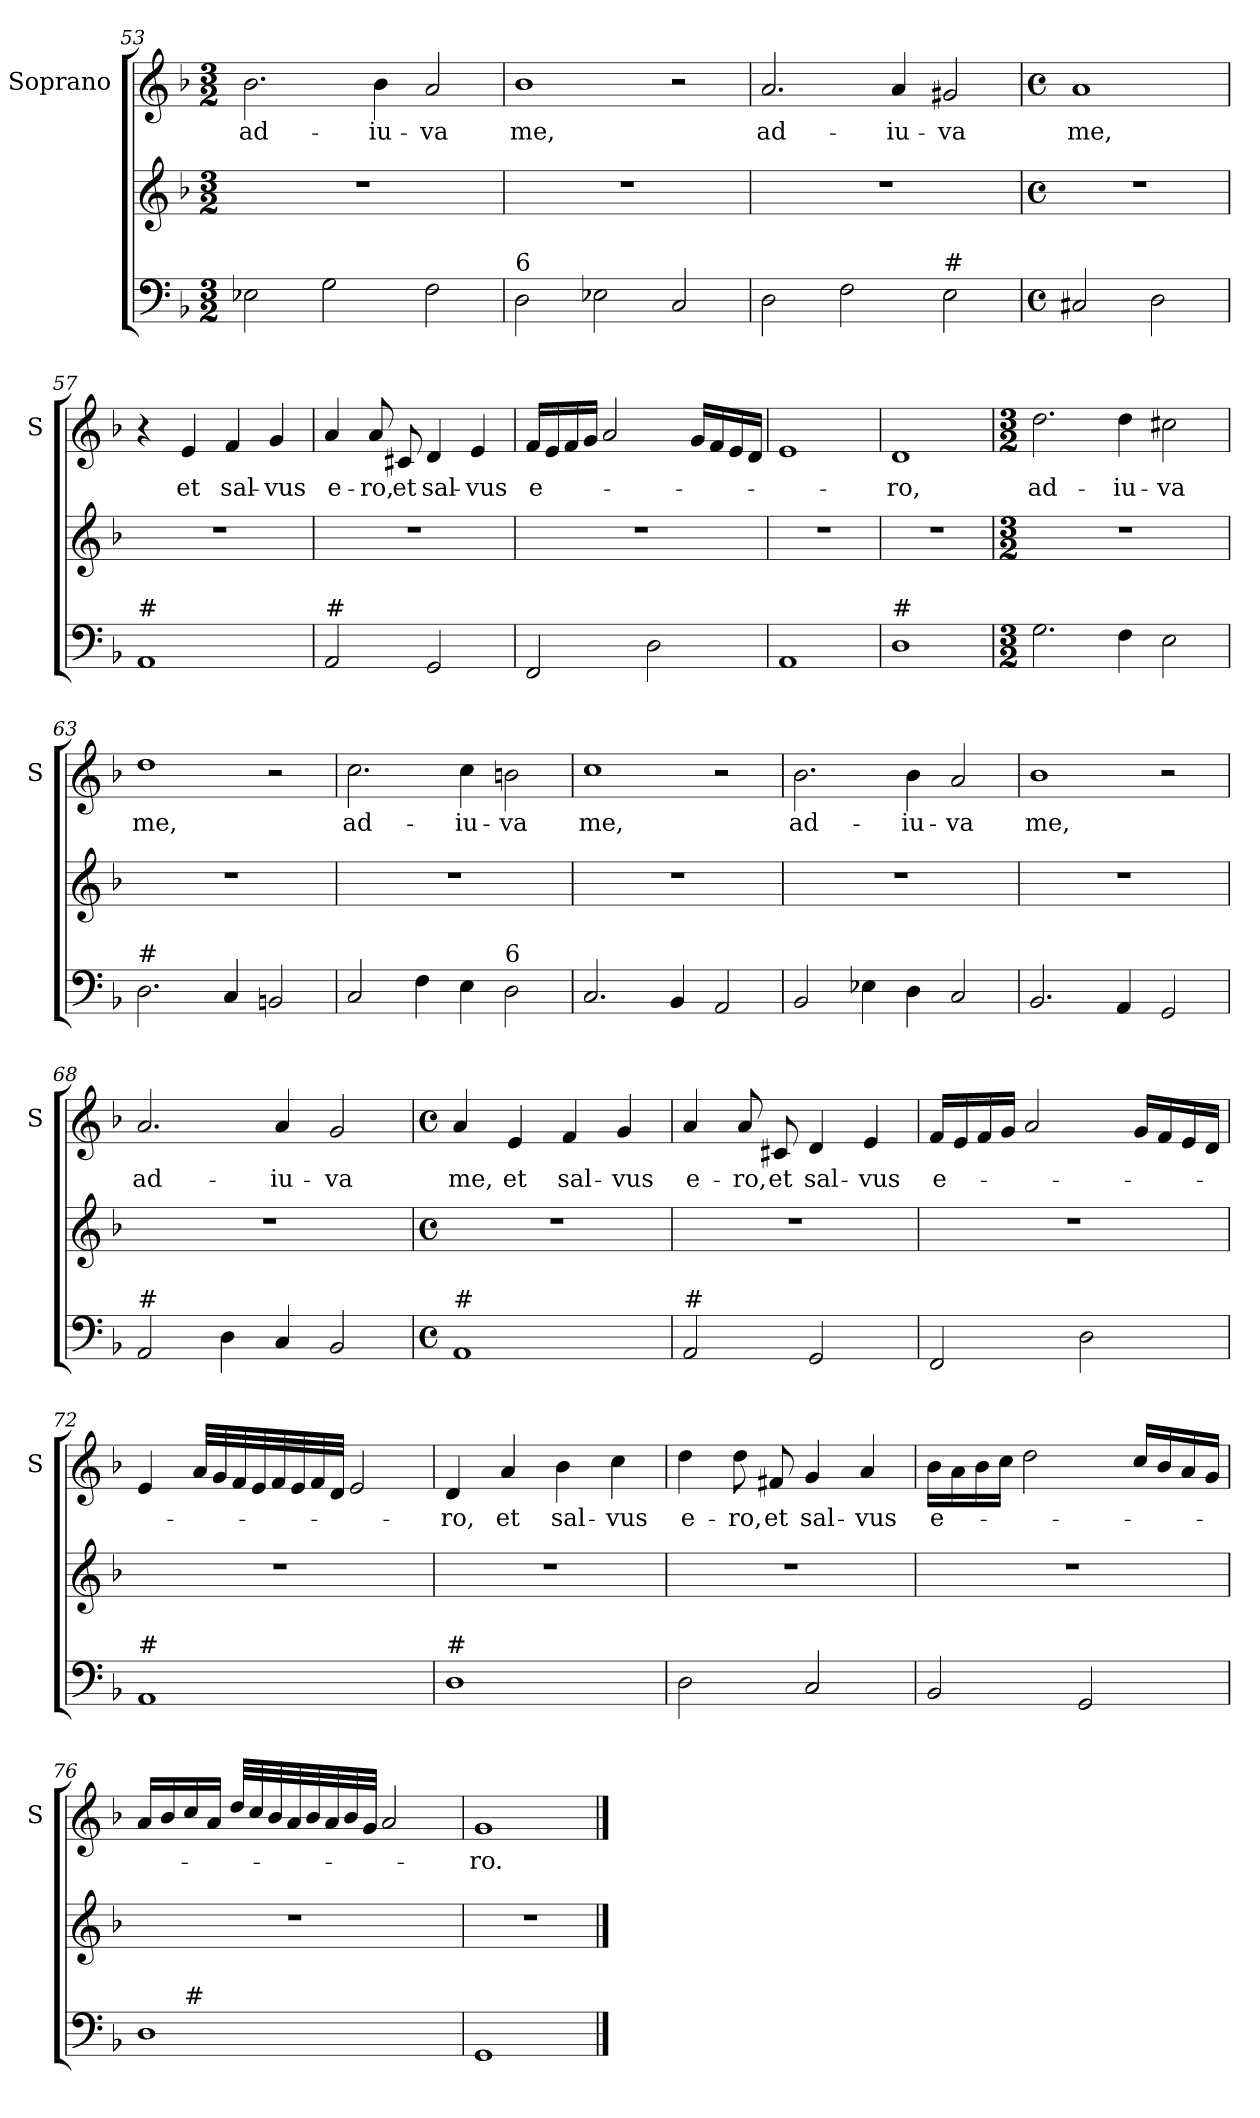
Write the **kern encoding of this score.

**kern	**kern	**kern	**text
*part2	*part2	*part1	*part1
*staff3	*staff2	*staff1	*staff1
*	*	*I"Soprano	*
*	*	*I'S	*
*clefF4	*clefG2	*clefG2	*
*k[b-]	*k[b-]	*k[b-]	*
*F:	*F:	*F:	*
*M3/2	*M3/2	*M3/2	*
=53	=53	=53	=53
!	!	!	!LO:LY:b
2E-X\	1.r	2.b-\	ad-
2G\	.	.	.
!	!	!	!LO:LY:b
.	.	4b-\	-iu-
!	!	!	!LO:LY:b
2F\	.	2a/	-va
=54	=54	=54	=54
!LO:TX:a:t=6	!	!	!
!	!	!	!LO:LY:b
2D\	1.r	1b-	me,
2E-X\	.	.	.
2C/	.	2r	.
=55	=55	=55	=55
!	!	!	!LO:LY:b
2D\	1.r	2.a/	ad-
2F\	.	.	.
!	!	!	!LO:LY:b
.	.	4a/	-iu-
!LO:TX:a:t=#	!	!	!
!	!	!	!LO:LY:b
2E\	.	2g#X/	-va
=56	=56	=56	=56
*M4/4	*M4/4	*M4/4	*
*met(c)	*met(c)	*met(c)	*
!	!	!	!LO:LY:b
2C#X/	1r	1a	me,
2D\	.	.	.
=57	=57	=57	=57
!LO:TX:a:t=#	!	!	!
1AA	1r	4r	.
!	!	!	!LO:LY:b
.	.	4e/	et
!	!	!	!LO:LY:b
.	.	4f/	sal-
!	!	!	!LO:LY:b
.	.	4g/	-vus
!!LO:PB:g=z
=58	=58	=58	=58
!LO:TX:a:t=#	!	!	!
!	!	!	!LO:LY:b
2AA/	1r	4a/	e-
!	!	!	!LO:LY:b
.	.	8a/	-ro,
!	!	!	!LO:LY:b
.	.	8c#X/	et
!	!	!	!LO:LY:b
2GG/	.	4d/	sal-
!	!	!	!LO:LY:b
.	.	4e/	-vus
=59	=59	=59	=59
!	!	!	!LO:LY:b
2FF/	1r	16f/LL	e-
.	.	16e/	.
.	.	16f/	.
.	.	16g/JJ	.
.	.	2a/	.
2D\	.	.	.
.	.	16g/LL	.
.	.	16f/	.
.	.	16e/	.
.	.	16d/JJ	.
=60	=60	=60	=60
1AA	1r	1e	.
=61	=61	=61	=61
!LO:TX:a:t=#	!	!	!
!	!	!	!LO:LY:b
1D	1r	1d	-ro,
=62	=62	=62	=62
*M3/2	*M3/2	*M3/2	*
!	!	!	!LO:LY:b
2.G\	1.r	2.dd\	ad-
!	!	!	!LO:LY:b
4F\	.	4dd\	-iu-
!	!	!	!LO:LY:b
2E\	.	2cc#X\	-va
!!LO:LB:g=z
=63	=63	=63	=63
!LO:TX:a:t=#	!	!	!
!	!	!	!LO:LY:b
2.D\	1.r	1dd	me,
4C/	.	.	.
2BBn/	.	2r	.
=64	=64	=64	=64
!	!	!	!LO:LY:b
2C/	1.r	2.cc\	ad-
4F\	.	.	.
!	!	!	!LO:LY:b
4E\	.	4cc\	-iu-
!LO:TX:a:t=6	!	!	!
!	!	!	!LO:LY:b
2D\	.	2bn\	-va
=65	=65	=65	=65
!	!	!	!LO:LY:b
2.C/	1.r	1cc	me,
4BB-/	.	.	.
2AA/	.	2r	.
=66	=66	=66	=66
!	!	!	!LO:LY:b
2BB-/	1.r	2.b-\	ad-
4E-X\	.	.	.
!	!	!	!LO:LY:b
4D\	.	4b-\	-iu-
!	!	!	!LO:LY:b
2C/	.	2a/	-va
=67	=67	=67	=67
!	!	!	!LO:LY:b
2.BB-/	1.r	1b-	me,
4AA/	.	.	.
!	!	!	!LO:LY:b
2GG/	.	2r	,
=68	=68	=68	=68
!LO:TX:a:t=#	!	!	!
!	!	!	!LO:LY:b
2AA/	1.r	2.a/	ad-
4D\	.	.	.
!	!	!	!LO:LY:b
4C/	.	4a/	-iu-
!	!	!	!LO:LY:b
2BB-/	.	2g/	-va
!!LO:LB:g=z
=69	=69	=69	=69
*M4/4	*M4/4	*M4/4	*
*met(c)	*met(c)	*met(c)	*
!LO:TX:a:t=#	!	!	!
!	!	!	!LO:LY:b
1AA	1r	4a/	me,
!	!	!	!LO:LY:b
.	.	4e/	et
!	!	!	!LO:LY:b
.	.	4f/	sal-
!	!	!	!LO:LY:b
.	.	4g/	-vus
=70	=70	=70	=70
!LO:TX:a:t=#	!	!	!
!	!	!	!LO:LY:b
2AA/	1r	4a/	e-
!	!	!	!LO:LY:b
.	.	8a/	-ro,
!	!	!	!LO:LY:b
.	.	8c#X/	et
!	!	!	!LO:LY:b
2GG/	.	4d/	sal-
!	!	!	!LO:LY:b
.	.	4e/	-vus
=71	=71	=71	=71
!	!	!	!LO:LY:b
2FF/	1r	16f/LL	e-
.	.	16e/	.
.	.	16f/	.
.	.	16g/JJ	.
.	.	2a/	.
2D\	.	.	.
.	.	16g/LL	.
.	.	16f/	.
.	.	16e/	.
.	.	16d/JJ	.
=72	=72	=72	=72
!LO:TX:a:t=#	!	!	!
1AA	1r	4e/	.
.	.	32a/LLL	.
.	.	32g/	.
.	.	32f/	.
.	.	32e/	.
.	.	32f/	.
.	.	32e/	.
.	.	32f/	.
.	.	32d/JJJ	.
.	.	2e/	.
=73	=73	=73	=73
!LO:TX:a:t=#	!	!	!
!	!	!	!LO:LY:b
1D	1r	4d/	-ro,
!	!	!	!LO:LY:b
.	.	4a/	et
!	!	!	!LO:LY:b
.	.	4b-\	sal-
!	!	!	!LO:LY:b
.	.	4cc\	-vus
!!LO:LB:g=z
=74	=74	=74	=74
!	!	!	!LO:LY:b
2D\	1r	4dd\	e-
!	!	!	!LO:LY:b
.	.	8dd\	-ro,
!	!	!	!LO:LY:b
.	.	8f#X/	et
!	!	!	!LO:LY:b
2C/	.	4g/	sal-
!	!	!	!LO:LY:b
.	.	4a/	-vus
=75	=75	=75	=75
!	!	!	!LO:LY:b
2BB-/	1r	16b-\LL	e-
.	.	16a\	.
.	.	16b-\	.
.	.	16cc\JJ	.
.	.	2dd\	.
2GG/	.	.	.
.	.	16cc/LL	.
.	.	16b-/	.
.	.	16a/	.
.	.	16g/JJ	.
=76	=76	=76	=76
*^	*	*	*
1D	8ryy	1r	16a/LL	.
.	.	.	16b-/	.
!	!LO:TX:a:t=#	!	!	!
.	2..ryy	.	16cc/	.
.	.	.	16a/JJ	.
.	.	.	32dd/LLL	.
.	.	.	32cc/	.
.	.	.	32b-/	.
.	.	.	32a/	.
.	.	.	32b-/	.
.	.	.	32a/	.
.	.	.	32b-/	.
.	.	.	32g/JJJ	.
.	.	.	2a/	.
=77	=77	=77	=77	=77
!	!	!	!	!LO:LY:b
*v	*v	*	*	*
1GG	1r	1g	-ro.
==	==	==	==
*-	*-	*-	*-
